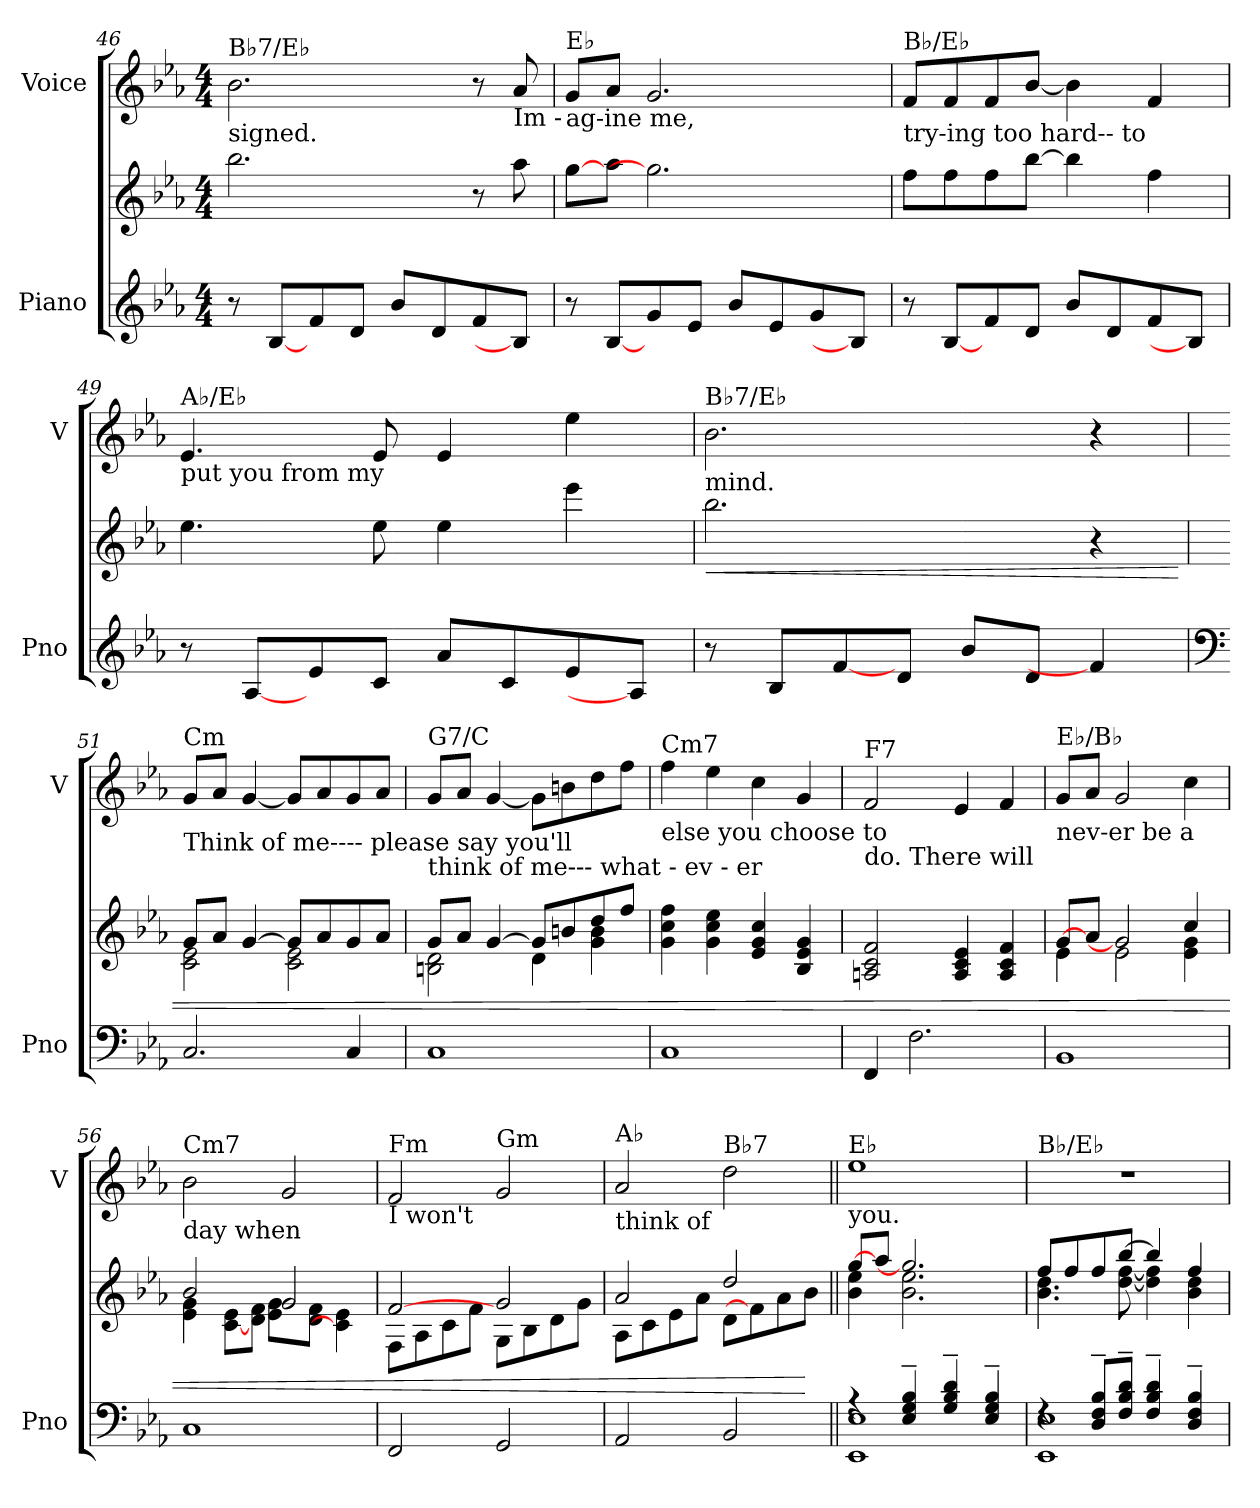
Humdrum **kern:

**kern	**kern	**dynam	**kern
*part2	*part2	*part2	*part1
*staff3	*staff2	*staff2/3	*staff1
*I"Piano	*	*	*I"Voice
*I'Pno	*	*	*I'V
*clefG2	*clefG2	*	*clefG2
*k[b-e-a-]	*k[b-e-a-]	*	*k[b-e-a-]
*M4/4	*M4/4	*	*M4/4
=46	=46	=46	=46
!	!	!	!LO:TX:b:t=signed.
!	!	!	!LO:TX:a:t=B♭7/E♭
8r	2.bb-\	.	2.b-\
[8B-/L	.	.	.
8f/	.	.	.
8d/J	.	.	.
8b-/L	.	.	.
8d/	.	.	.
8f/	8r	.	8r
!	!	!	!LO:TX:b:t=Im -
8B-/J]	8aa-\	.	8a-/
=47	=47	=47	=47
!	!	!	!LO:TX:b:t=ag-ine me,
!	!	!	!LO:TX:a:t=E♭
8r	[8gg\L	.	8g/L
[8B-/L	8aa-\J	.	8a-/J
8g/	2.gg\]	.	2.g/
8e-/J	.	.	.
8b-/L	.	.	.
8e-/	.	.	.
8g/	.	.	.
8B-/J]	.	.	.
=48	=48	=48	=48
!	!	!	!LO:TX:b:t=try-ing too hard--    to
!	!	!	!LO:TX:a:t=B♭/E♭
8r	8ff\L	.	8f/L
[8B-/L	8ff\	.	8f/
8f/	8ff\	.	8f/
8d/J	[8bb-\J	.	[8b-/J
8b-/L	4bb-\]	.	4b-\]
8d/	.	.	.
8f/	4ff\	.	4f/
8B-/J]	.	.	.
!!LO:LB:g=z
=49	=49	=49	=49
!	!	!	!LO:TX:b:t=put                you from       my
!	!	!	!LO:TX:a:t=A♭/E♭
8r	4.ee-\	.	4.e-/
[8A-/L	.	.	.
8e-/	.	.	.
8c/J	8ee-\	.	8e-/
8a-/L	4ee-\	.	4e-/
8c/	.	.	.
8e-/	4eee-\	.	4ee-\
8A-/J]	.	.	.
=50	=50	=50	=50
!	!	!	!LO:TX:b:t=mind.
!	!	!	!LO:TX:a:t=B♭7/E♭
!	!	!LO:HP:b	!
8r	2.bb-\	<	2.b-\
8B-/L	.	.	.
[8f/	.	.	.
8d/J	.	.	.
8b-/L	.	.	.
8d/J	.	.	.
4f/]	4r	.	4r
=51	=51	=51	=51
*clefF4	*	*	*
*	*^	*	*
!	!	!	!	!LO:TX:b:t=Think of      me----           please say you'll
!	!	!	!	!LO:TX:a:t=Cm
2.C/	8g/L	2c\ 2e-\	.	8g/L
.	8a-/J	.	.	8a-/J
.	[4g/	.	.	[4g/
.	8g/L]	2c\ 2e-\	.	8g/L]
.	8a-/	.	.	8a-/
4C/	8g/	.	.	8g/
.	8a-/J	.	.	8a-/J
!!LO:LB:g=z
=52	=52	=52	=52	=52
!	!	!	!	!LO:TX:b:t=think of   me---         what - ev - er
!	!	!	!	!LO:TX:a:t=G7/C
1C	8g/L	2Bn\ 2d\	.	8g/L
.	8a-/J	.	.	8a-/J
.	[4g/	.	.	[4g/
.	8g/L]	4d\	.	8g\L]
.	8bn/	.	.	8bn\
.	8dd/	4g\ 4b\	.	8dd\
.	8ff/J	.	.	8ff\J
*	*v	*v	*	*
=53	=53	=53	=53
!	!	!	!LO:TX:b:t=else    you   choose     to
!	!	!	!LO:TX:a:t=Cm7
1C	4g\ 4cc\ 4ff\	.	4ff\
.	4g\ 4cc\ 4ee-\	.	4ee-\
.	4e-/ 4g/ 4cc/	.	4cc\
.	4B-/ 4e-/ 4g/	.	4g/
=54	=54	=54	=54
!	!	!	!LO:TX:b:t=do.         There will
!	!	!	!LO:TX:a:t=F7
4FF/	2An/ 2c/ 2f/	.	2f/
2.F\	.	.	.
.	4A/ 4c/ 4e-/	.	4e-/
.	4A/ 4c/ 4f/	.	4f/
=55	=55	=55	=55
*	*^	*	*
!	!	!	!	!LO:TX:b:t=nev-er  be       a
!	!	!	!	!LO:TX:a:t=E♭/B♭
1BB-	[8g/L	4e-\	.	8g/L
.	8a-/J	.	.	8a-/J
.	2g/]	2e-\	.	2g/
.	4cc/	4e-\ 4g\	.	4cc\
!!LO:PB:g=z
=56	=56	=56	=56	=56
!	!	!	!	!LO:TX:b:t=day               when
!	!	!	!	!LO:TX:a:t=Cm7
1C	2b-/	4e-\ 4g\	.	2b-\
.	.	[8c\ 8e-\L	.	.
.	.	8d\ 8f\J	.	.
.	2g/	8e-\ 8g\L	.	2g/
.	.	8d\ 8f\J	.	.
.	.	4c\] 4e-\	.	.
=57	=57	=57	=57	=57
!	!	!	!	!LO:TX:b:t=I                     won't
!	!	!	!	!LO:TX:a:t=Fm
2FF/	[2f/	8F\L	.	2f/
.	.	8A-\	.	.
.	.	8c\	.	.
.	.	8f\J	.	.
!	!	!	!	!LO:TX:a:t=Gm
2GG/	2g/	8G\L	.	2g/
.	.	8B-\	.	.
.	.	8d\	.	.
.	.	8g\J	.	.
=58	=58	=58	=58	=58
!	!	!	!	!LO:TX:b:t=think              of
!	!	!	!	!LO:TX:a:t=A♭
2AA-/	2a-/	8A-\L	.	2a-/
.	.	8c\	.	.
.	.	8e-\	.	.
.	.	8a-\J	.	.
!	!	!	!	!LO:TX:a:t=B♭7
2BB-/	2dd/	8d\L	.	2dd\
.	.	8f\]	.	.
.	.	8a-\	.	.
.	.	8b-\J	[	.
=59||	=59||	=59||	=59||	=59||
*^	*	*	*	*
!	!	!	!	!	!LO:TX:b:t=you.
!	!	!	!	!	!LO:TX:a:t=E♭
4rA	1EE- 1E-	[8gg/L	4b-\ 4ee-\	.	1ee-
.	.	8aa-/J	.	.	.
4E-/~ 4G/~ 4B-/~	.	2.gg/]	2.b-\ 2.ee-\	.	.
4G/~ 4B-/~ 4d/~	.	.	.	.	.
4E-/~ 4G/~ 4B-/~	.	.	.	.	.
!!LO:LB:g=z
=60	=60	=60	=60	=60	=60
!	!	!	!	!	!LO:TX:a:t=B♭/E♭
4rF	1EE- 1E-	8ff/L	4.b-\ 4.dd\	.	1r
.	.	8ff/	.	.	.
8D/~ 8F/~ 8B-/~L	.	8ff/	.	.	.
8F/~ 8B-/~ 8d/~J	.	[8bb-/J	[8dd\ [8ff\	.	.
4F/~ 4B-/~ 4d/~	.	4bb-/]	4dd\] 4ff\]	.	.
4D/~ 4F/~ 4B-/~	.	4ff/	4b-\ 4dd\	.	.
*v	*v	*	*	*	*
*	*v	*v	*	*
=	=	=	=
*-	*-	*-	*-
